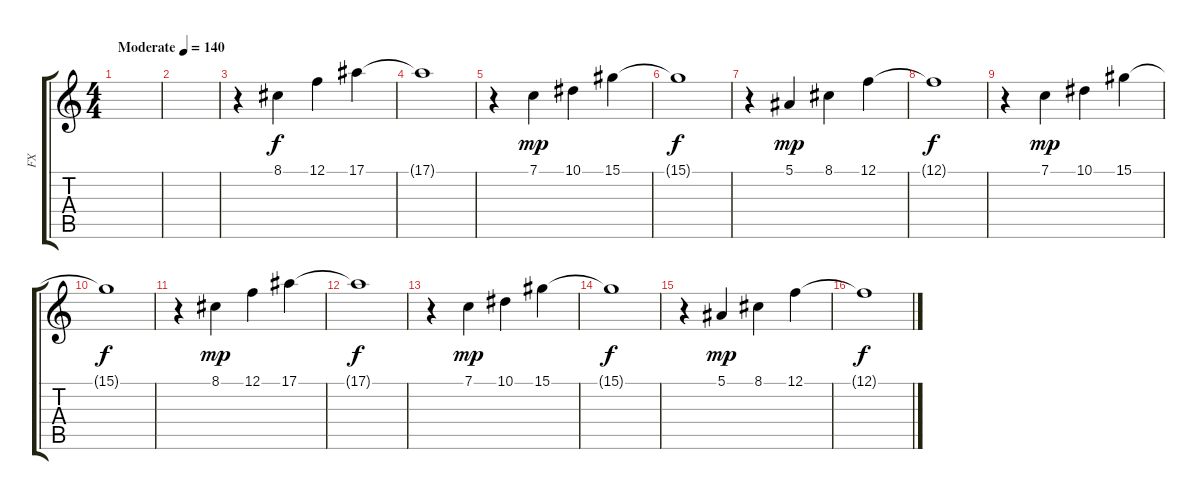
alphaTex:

\track ("FX" "FX") {instrument electricpiano1}
\staff {score tabs}
\tuning (F4 C4 Ab3 Eb3 Bb2 Eb2) {hide}
\ts (4 4)
\tempo (140 "Moderate")
\clef g2
\ks c
|
|
r.4 8.1.4 12.1.4 17.1.4 |
17.1{t}.1{dy f} |
r.4 7.1.4{dy mp} 10.1.4 15.1.4 |
15.1{t}.1{dy f} |
r.4 5.1.4{dy mp} 8.1.4 12.1.4 |
12.1{t}.1{dy f} |
r.4 7.1.4{dy mp} 10.1.4 15.1.4 |
15.1{t}.1{dy f} |
r.4 8.1.4{dy mp} 12.1.4 17.1.4 |
17.1{t}.1{dy f} |
r.4 7.1.4{dy mp} 10.1.4 15.1.4 |
15.1{t}.1{dy f} |
r.4 5.1.4{dy mp} 8.1.4 12.1.4 |
12.1{t}.1{dy f}
